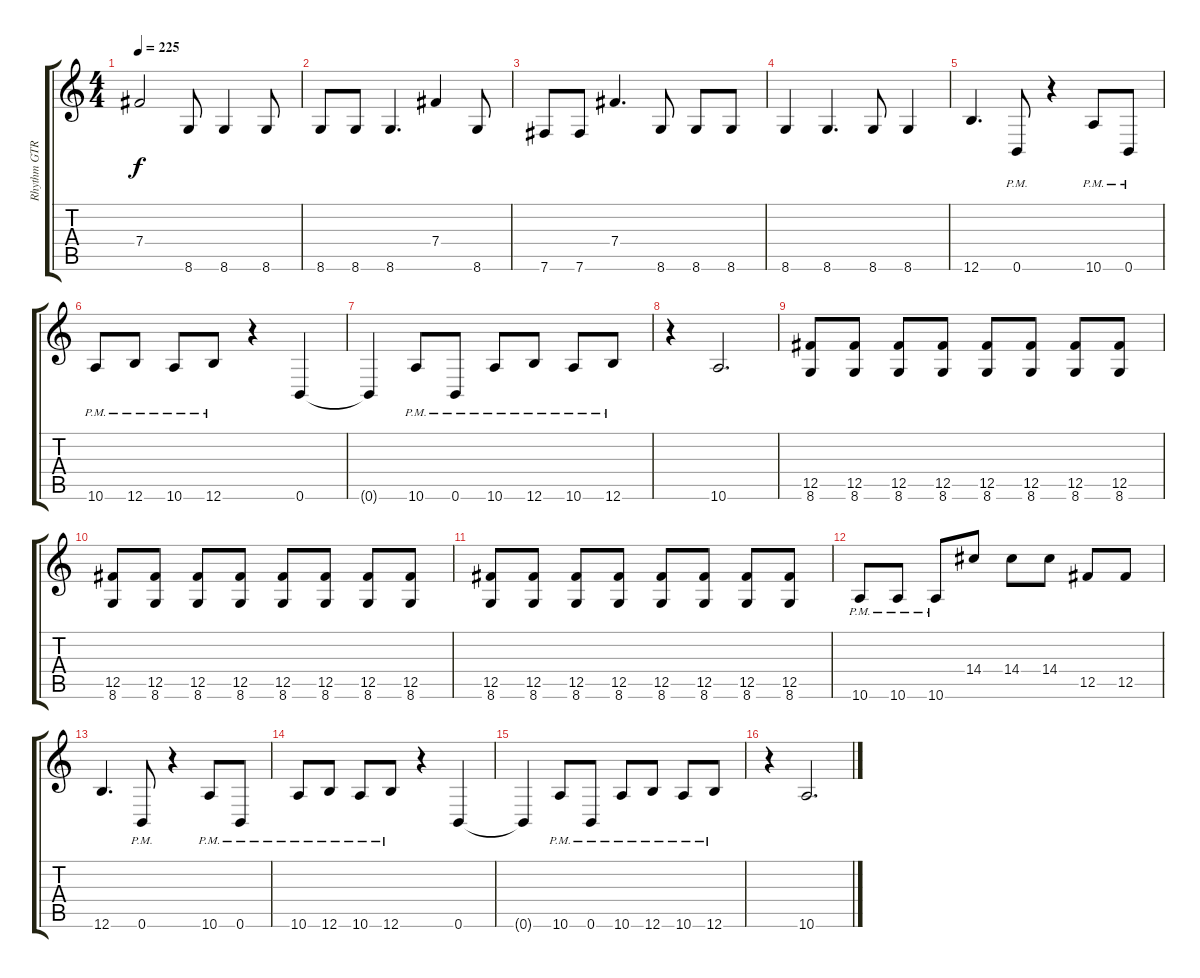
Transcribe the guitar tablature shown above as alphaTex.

\track ("Rhythm GTR R" "Rhythm GTR") {instrument overdrivenguitar}
\staff {score tabs}
\tuning (Db4 Ab3 E3 B2 Gb2 B1) {hide}
\ts (4 4)
\tempo 225
\clef g2
\ks c
7.4{t}.2{dy f} 8.6.8 8.6.4 8.6.8 |
8.6.8 8.6.8 8.6.4{d} 7.4.4 8.6.8 |
7.6.8 7.6.8 7.4.4{d} 8.6.8 8.6.8 8.6.8 |
8.6.4 8.6.4{d} 8.6.8 8.6.4 |
12.6.4{d} 0.6{pm}.8 r.4 10.6{pm}.8 0.6{pm}.8 |
10.6{pm}.8 12.6{pm}.8 10.6{pm}.8 12.6{pm}.8 r.4 0.6.4 |
0.6{t}.4 10.6{pm}.8 0.6{pm}.8 10.6{pm}.8 12.6{pm}.8 10.6{pm}.8 12.6{pm}.8 |
r.4 10.6.2{d} |
(12.5 8.6).8 (12.5 8.6).8 (12.5 8.6).8 (12.5 8.6).8 (12.5 8.6).8 (12.5 8.6).8 (12.5 8.6).8 (12.5 8.6).8 |
(12.5 8.6).8 (12.5 8.6).8 (12.5 8.6).8 (12.5 8.6).8 (12.5 8.6).8 (12.5 8.6).8 (12.5 8.6).8 (12.5 8.6).8 |
(12.5 8.6).8 (12.5 8.6).8 (12.5 8.6).8 (12.5 8.6).8 (12.5 8.6).8 (12.5 8.6).8 (12.5 8.6).8 (12.5 8.6).8 |
10.6{pm}.8 10.6{pm}.8 10.6{pm}.8 14.4.8 14.4.8 14.4.8 12.5.8 12.5.8 |
12.6.4{d} 0.6{pm}.8 r.4 10.6{pm}.8 0.6{pm}.8 |
10.6{pm}.8 12.6{pm}.8 10.6{pm}.8 12.6{pm}.8 r.4 0.6.4 |
0.6{t}.4 10.6{pm}.8 0.6{pm}.8 10.6{pm}.8 12.6{pm}.8 10.6{pm}.8 12.6{pm}.8 |
r.4 10.6.2{d}
